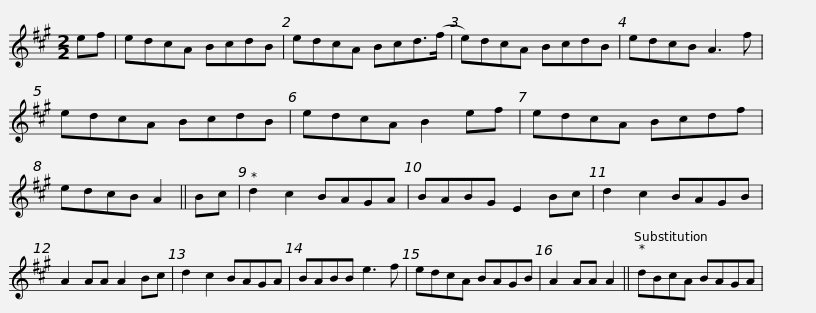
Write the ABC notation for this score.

X:1
L:1/8
M:2/2
I:linebreak $
K:A
V:1 treble
V:1
 ef | edcA BcdB | edcA Bcd>(f | e)dcA BcdB | edcB A3 f | %5
 edcA BcdB |$ edcA B2 ef | edcA Bcdf | edcB A2 || Bc | %10
 d2 c2 BAGA | BABG E2 Bc | d2 c2 BAGB |$ A2 AA A2 Bc | d2 c2 BAGA | %15
 BABB e3 f | edcA BAGB | A2 AA A2 || dBcA BAGA | %19
